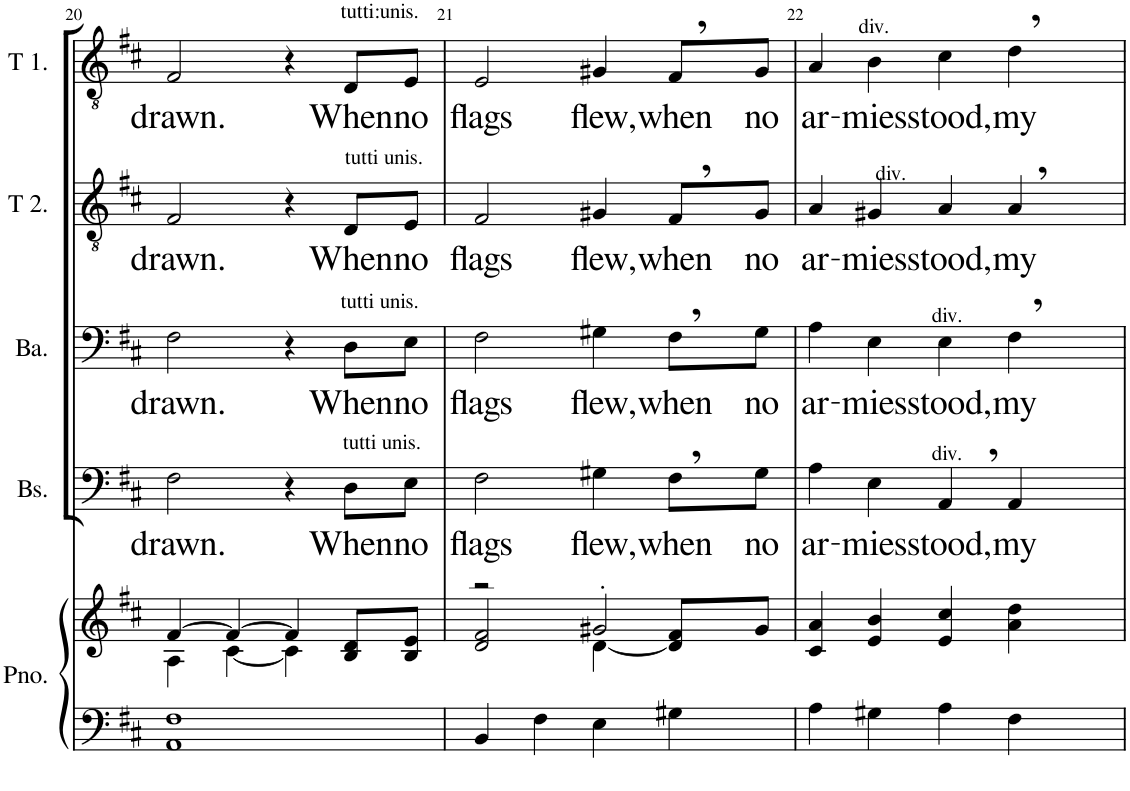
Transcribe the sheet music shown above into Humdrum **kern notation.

**kern	**kern	**kern	**text	**kern	**text	**kern	**text	**kern	**text
*part5	*part5	*part4	*part4	*part3	*part3	*part2	*part2	*part1	*part1
*staff6	*staff5	*staff4	*staff4	*staff3	*staff3	*staff2	*staff2	*staff1	*staff1
*I"Piano	*	*I"Bas	*	*I"Bariton	*	*I"Tenor 2.	*	*I"Tenor 1.	*
*I'Pno.	*	*I'Bs.	*	*I'Ba.	*	*I'T 2.	*	*I'T 1.	*
!!LO:PB:g=z
*clefF4	*clefG2	*clefF4	*	*clefF4	*	*clefG2	*	*clefG2	*
*k[f#c#]	*k[f#c#]	*k[f#c#]	*	*k[f#c#]	*	*k[f#c#]	*	*k[f#c#]	*
=20	=20	=20	=20	=20	=20	=20	=20	=20	=20
*	*^	*	*	*	*	*	*	*	*
!	!	!	!	!LO:LY:b	!	!LO:LY:b	!	!LO:LY:b	!	!LO:LY:b
1AA 1F#	[4f#/	4A\	2F#\	drawn.	2F#\	drawn.	2F#/	drawn.	2F#/	drawn.
.	4f#/_	[4c#\	.	.	.	.	.	.	.	.
.	4f#/]	4c#\]	4r	.	4r	.	4r	.	4r	.
!	!	!	!	!	!	!	!	!	!LO:TX:a:t=tutti&colon;unis.	!
!	!	!	!	!	!	!	!LO:TX:a:t=tutti unis.	!	!	!
!	!	!	!	!	!LO:TX:a:t=tutti unis.	!	!	!	!	!
!	!	!	!LO:TX:a:t=tutti unis.	!	!	!	!	!	!	!
!	!	!	!	!LO:LY:b	!	!LO:LY:b	!	!LO:LY:b	!	!LO:LY:b
.	8B/ 8d/L	4ryy	8D\L	When	8D\L	When	8D/L	When	8D/L	When
!	!	!	!	!LO:LY:b	!	!LO:LY:b	!	!LO:LY:b	!	!LO:LY:b
.	8B/ 8e/J	.	8E\J	no	8E\J	no	8E/J	no	8E/J	no
=21	=21	=21	=21	=21	=21	=21	=21	=21	=21	=21
!	!	!	!	!LO:LY:b	!	!LO:LY:b	!	!LO:LY:b	!	!LO:LY:b
4BB/	2r	2d/ 2f#/	2F#\	flags	2F#\	flags	2F#/	flags	2E/	flags
4F#\	.	.	.	.	.	.	.	.	.	.
!	!	!	!	!LO:LY:b	!	!LO:LY:b	!	!LO:LY:b	!	!LO:LY:b
4E\	2g#X'/	[4d\	4G#X\	flew,	4G#X\	flew,	4G#X/	flew,	4G#X/	flew,
!	!	!	!	!LO:LY:b	!	!LO:LY:b	!	!LO:LY:b	!	!LO:LY:b
4G#X\	.	8d/] 8f#/L	8F#,\L	when	8F#,\L	when	8F#,/L	when	8F#,/L	when
!	!	!	!	!LO:LY:b	!	!LO:LY:b	!	!LO:LY:b	!	!LO:LY:b
.	.	8g#/J	8G#\J	no	8G#\J	no	8G#/J	no	8G#/J	no
=22	=22	=22	=22	=22	=22	=22	=22	=22	=22	=22
!	!	!	!	!LO:LY:b	!	!LO:LY:b	!	!LO:LY:b	!	!LO:LY:b
*	*v	*v	*	*	*	*	*	*	*	*
4A\	4c#/ 4a/	4A\	ar-	4A\	ar-	4A/	ar-	4A/	ar-
!	!	!	!	!	!	!	!	!LO:TX:a:t=div.	!
!	!	!	!	!	!	!LO:TX:a:t=div.	!	!	!
!	!	!	!LO:LY:b	!	!LO:LY:b	!	!LO:LY:b	!	!LO:LY:b
4G#X\	4e/ 4b/	4E\	-mies	4E\	-mies	4G#X/	-mies	4B\	-mies
!	!	!	!	!LO:TX:a:t=div.	!	!	!	!	!
!	!	!LO:TX:a:t=div.	!	!	!	!	!	!	!
!	!	!	!LO:LY:b	!	!LO:LY:b	!	!LO:LY:b	!	!LO:LY:b
4A\	4e/ 4cc#/	4AA,/	stood,	4E\	stood,	4A/	stood,	4c#\	stood,
!	!	!	!LO:LY:b	!	!LO:LY:b	!	!LO:LY:b	!	!LO:LY:b
4F#\	4a\ 4dd\	4AA/	my	4F#,\	my	4A,/	my	4d,\	my
=	=	=	=	=	=	=	=	=	=
*-	*-	*-	*-	*-	*-	*-	*-	*-	*-
